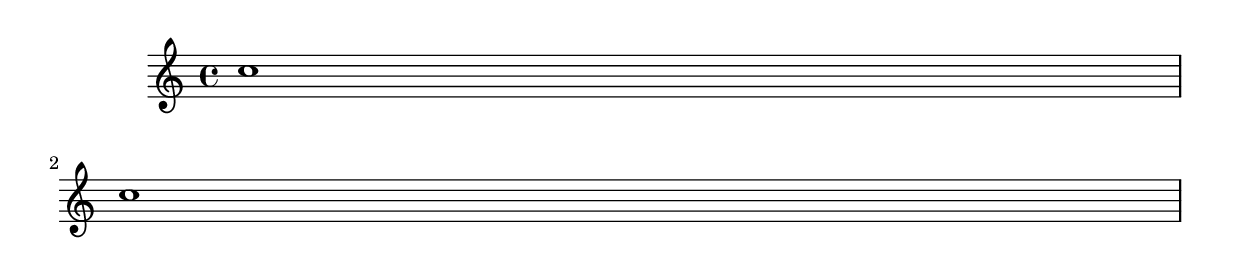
\header {

texidoc = "Instrument names are set with @code{Staff.instrument} and
@code{Staff.instr}. You can enter markup texts to create more funky names,
including alterations. "

}


\version "2.5.2"


textFlat = \markup {\smaller \flat}

\score {
   \new Staff {
    \set Staff.instrument = \markup { \column { "Clarinetti" \line { "in B" \textFlat } } }
    \set Staff.instr = \markup { \smaller  { "Cl(B" \textFlat ")" } }

    { c''1 \break c'' }

  }
  \layout { raggedright = ##t }
}


